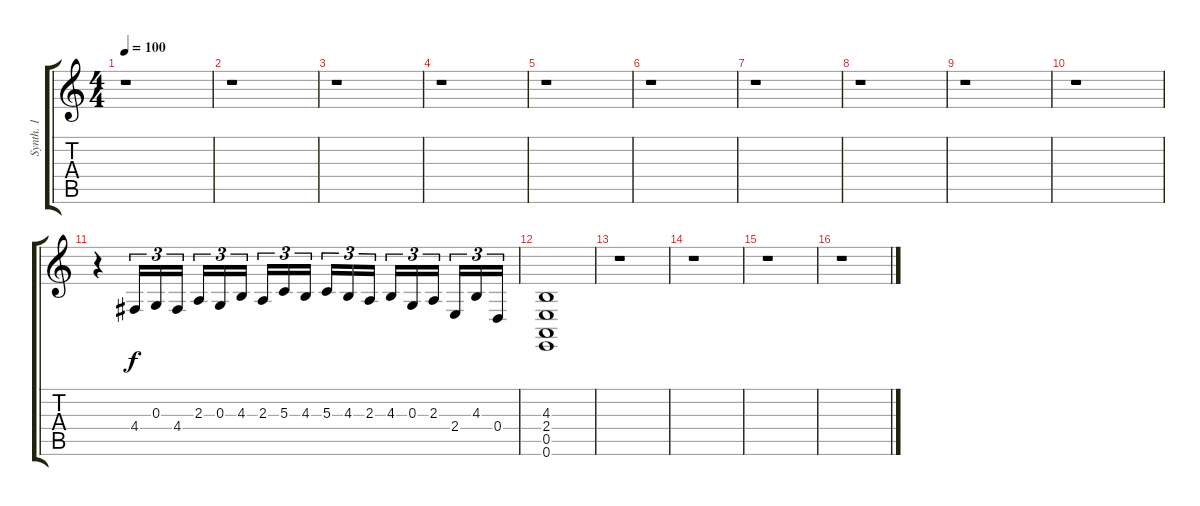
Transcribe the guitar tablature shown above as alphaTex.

\track ("Synth. 1" "Synth. 1") {instrument stringensemble1}
\staff {score tabs}
\tuning (E4 B3 G3 D3 A2 E2) {hide}
\ts (4 4)
\tempo 100
\clef g2
\ks c
r.1{dy f} |
r.1 |
r.1 |
r.1 |
r.1 |
r.1 |
r.1 |
r.1 |
r.1 |
r.1 |
r.4{volume 15} 4.4.16{tu (3 2)} 0.3.16{tu (3 2)} 4.4.16{tu (3 2)} 2.3.16{tu (3 2)} 0.3.16{tu (3 2)} 4.3.16{tu (3 2)} 2.3.16{tu (3 2)} 5.3.16{tu (3 2)} 4.3.16{tu (3 2)} 5.3.16{tu (3 2)} 4.3.16{tu (3 2)} 2.3.16{tu (3 2)} 4.3.16{tu (3 2)} 0.3.16{tu (3 2)} 2.3.16{tu (3 2)} 2.4.16{tu (3 2)} 4.3.16{tu (3 2)} 0.4.16{tu (3 2)} |
(4.3 2.4 0.5 0.6).1 |
r.1 |
r.1 |
r.1 |
r.1
